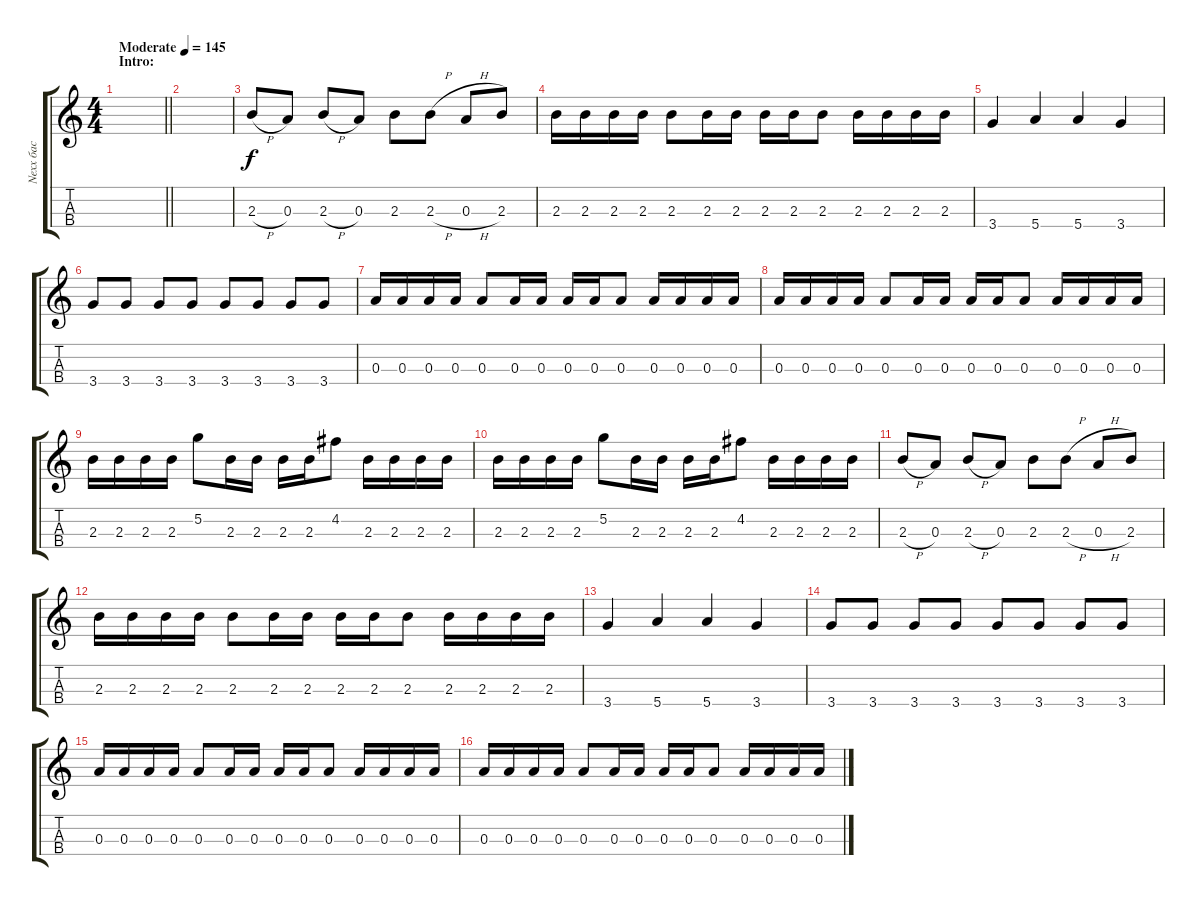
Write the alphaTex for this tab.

\track ("Nexx бас" "Nexx бас") {instrument electricbassfinger}
\staff {score tabs}
\tuning (G4 D4 A3 E3) {hide}
\ts (4 4)
\section ("" "Intro:")
\tempo (145 "Moderate")
\clef g2
\barLineRight lightlight
\ks c
|
|
2.3{h}.8 0.3.8 2.3{h}.8 0.3.8 2.3.8 2.3{h}.8 0.3{h}.8 2.3.8 |
2.3.16 2.3.16 2.3.16 2.3.16 2.3.8 2.3.16 2.3.16 2.3.16 2.3.16 2.3.8 2.3.16 2.3.16 2.3.16 2.3.16 |
3.4.4 5.4.4 5.4.4 3.4.4 |
3.4.8 3.4.8 3.4.8 3.4.8 3.4.8 3.4.8 3.4.8 3.4.8 |
0.3.16 0.3.16 0.3.16 0.3.16 0.3.8 0.3.16 0.3.16 0.3.16 0.3.16 0.3.8 0.3.16 0.3.16 0.3.16 0.3.16 |
0.3.16 0.3.16 0.3.16 0.3.16 0.3.8 0.3.16 0.3.16 0.3.16 0.3.16 0.3.8 0.3.16 0.3.16 0.3.16 0.3.16 |
2.3.16 2.3.16 2.3.16 2.3.16 5.2.8 2.3.16 2.3.16 2.3.16 2.3.16 4.2.8 2.3.16 2.3.16 2.3.16 2.3.16 |
2.3.16 2.3.16 2.3.16 2.3.16 5.2.8 2.3.16 2.3.16 2.3.16 2.3.16 4.2.8 2.3.16 2.3.16 2.3.16 2.3.16 |
2.3{h}.8 0.3.8 2.3{h}.8 0.3.8 2.3.8 2.3{h}.8 0.3{h}.8 2.3.8 |
2.3.16 2.3.16 2.3.16 2.3.16 2.3.8 2.3.16 2.3.16 2.3.16 2.3.16 2.3.8 2.3.16 2.3.16 2.3.16 2.3.16 |
3.4.4 5.4.4 5.4.4 3.4.4 |
3.4.8 3.4.8 3.4.8 3.4.8 3.4.8 3.4.8 3.4.8 3.4.8 |
0.3.16 0.3.16 0.3.16 0.3.16 0.3.8 0.3.16 0.3.16 0.3.16 0.3.16 0.3.8 0.3.16 0.3.16 0.3.16 0.3.16 |
0.3.16 0.3.16 0.3.16 0.3.16 0.3.8 0.3.16 0.3.16 0.3.16 0.3.16 0.3.8 0.3.16 0.3.16 0.3.16 0.3.16
